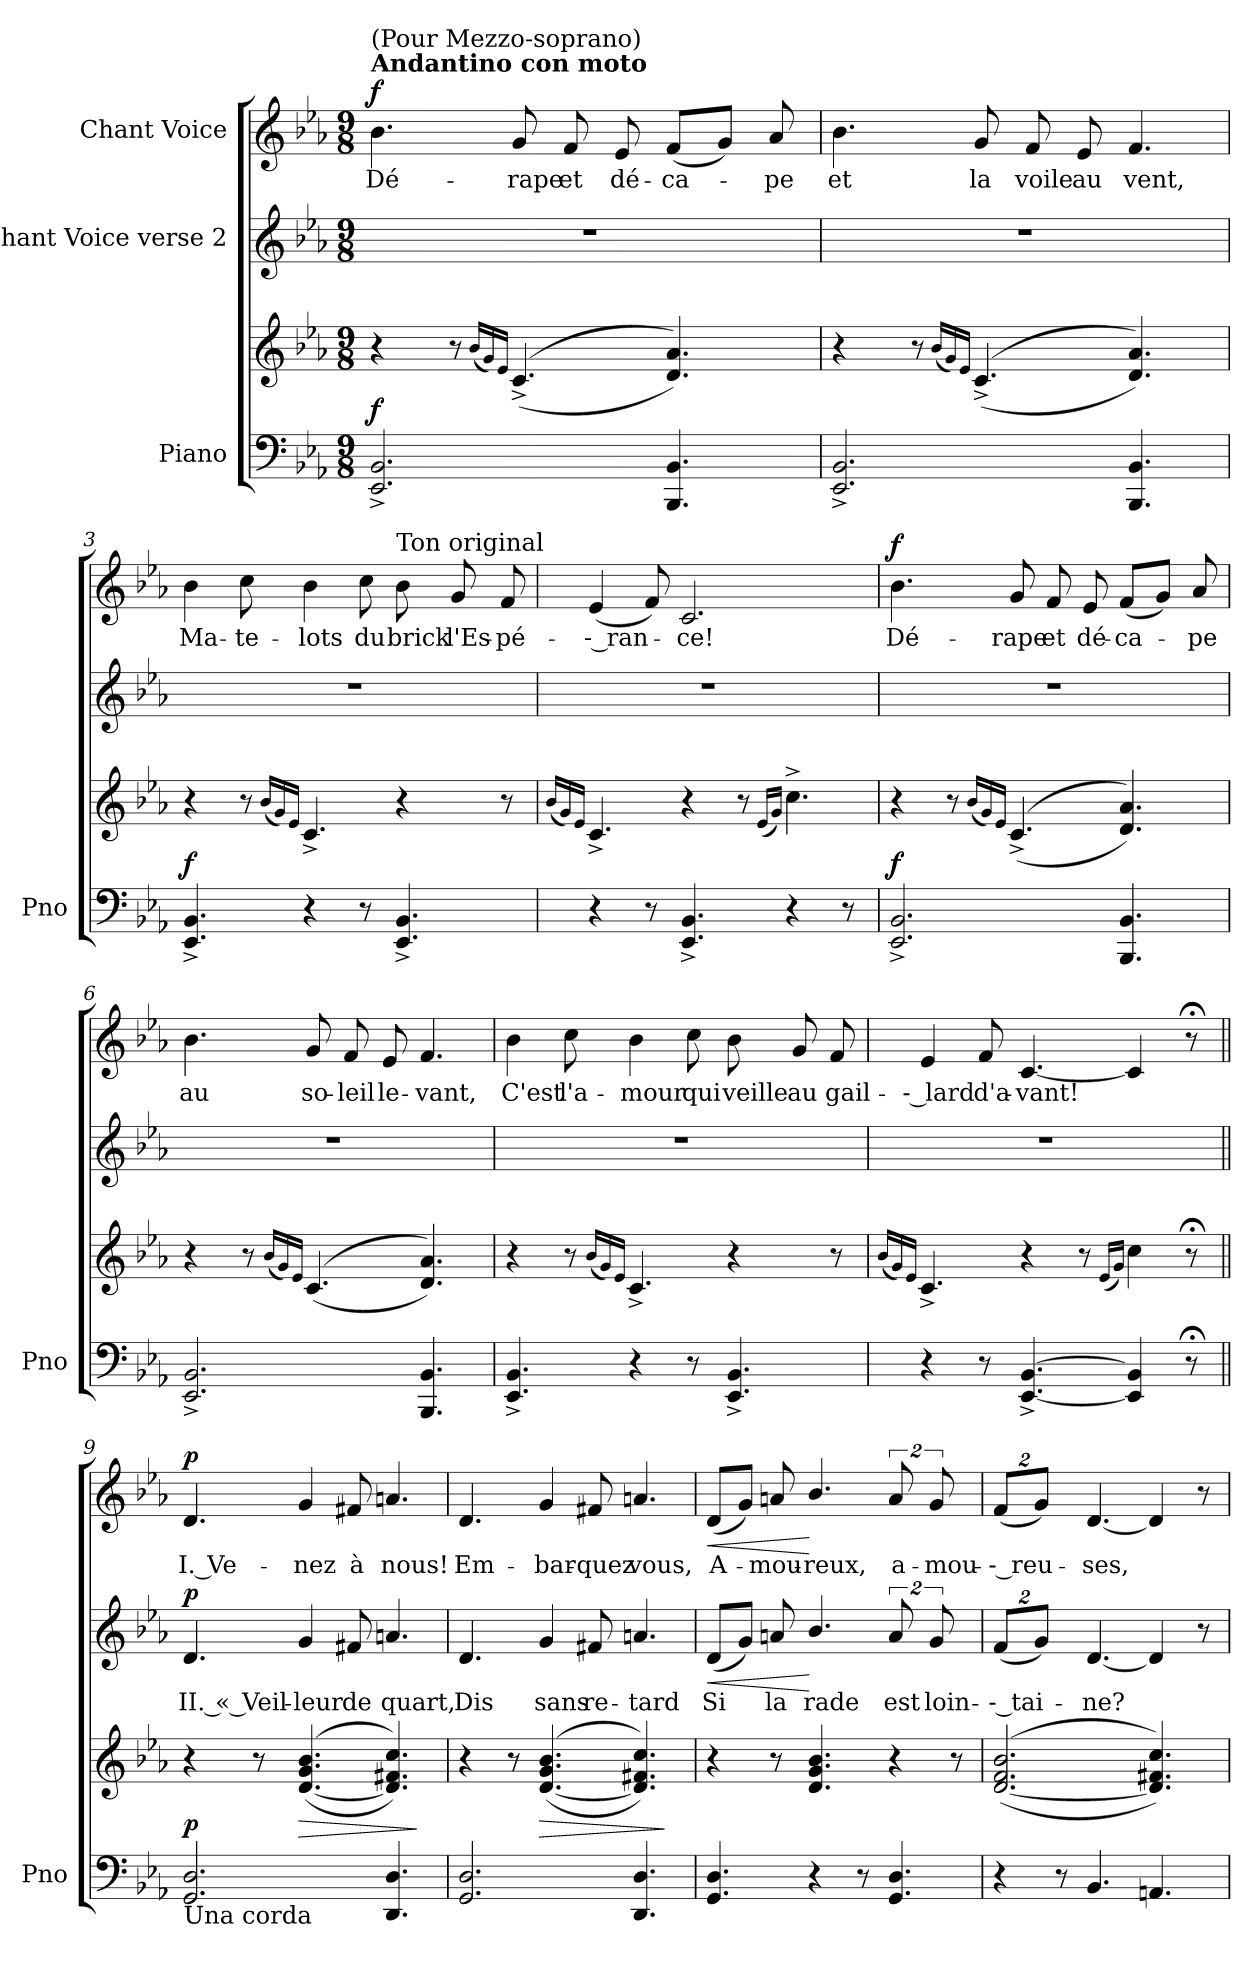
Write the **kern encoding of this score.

**kern	**kern	**dynam	**kern	**text	**dynam	**kern	**text	**dynam
*part3	*part3	*part3	*part2	*part2	*part2	*part1	*part1	*part1
*staff4	*staff3	*staff3/4	*staff2	*staff2	*staff2	*staff1	*staff1	*staff1
*I"Piano	*	*	*I"Chant Voice verse 2	*	*	*I"Chant Voice	*	*
*I'Pno	*	*	*	*	*	*	*	*
*clefF4	*clefG2	*	*clefG2	*	*	*clefG2	*	*
*k[b-e-a-]	*k[b-e-a-]	*	*k[b-e-a-]	*	*	*k[b-e-a-]	*	*
*M9/8	*M9/8	*	*M9/8	*	*	*M9/8	*	*
*MM120	*MM120	*	*MM120	*	*	*MM120	*	*
=1	=1	=1	=1	=1	=1	=1	=1	=1
!	!	!	!	!	!	!LO:TX:a:B:t=Andantino con moto	!	!
!	!	!	!	!	!	!LO:TX:a:t=(Pour Mezzo-soprano)	!	!
!	!	!LO:DY:a=2	!	!	!	!	!LO:LY:b	!LO:DY:a
2.EE-/^ 2.BB-/^	4r	f	8%9r	.	.	4.b-\	Dé-	f
.	8r	.	.	.	.	.	.	.
.	(<16qb-/LL	.	.	.	.	.	.	.
.	16qg/)	.	.	.	.	.	.	.
.	16qe-/JJ	.	.	.	.	.	.	.
!	!	!	!	!	!	!	!LO:LY:b	!
.	(<(>4.c^/	.	.	.	.	8g/	-rape	.
!	!	!	!	!	!	!	!LO:LY:b	!
.	.	.	.	.	.	8f/	et	.
!	!	!	!	!	!	!	!LO:LY:b	!
.	.	.	.	.	.	8e-/	dé-	.
!	!	!	!	!	!	!	!LO:LY:b	!
4.BBB-/ 4.BB-/	4.d/ 4.a-/))	.	.	.	.	(<8f/L	-ca-	.
.	.	.	.	.	.	8g/J)	.	.
!	!	!	!	!	!	!	!LO:LY:b	!
.	.	.	.	.	.	8a-/	-pe	.
=2	=2	=2	=2	=2	=2	=2	=2	=2
!	!	!	!	!	!	!	!LO:LY:b	!
2.EE-/^ 2.BB-/^	4r	.	8%9r	.	.	4.b-\	et	.
.	8r	.	.	.	.	.	.	.
.	(<16qb-/LL	.	.	.	.	.	.	.
.	16qg/)	.	.	.	.	.	.	.
.	16qe-/JJ	.	.	.	.	.	.	.
!	!	!	!	!	!	!	!LO:LY:b	!
.	(<(>4.c^/	.	.	.	.	8g/	la	.
!	!	!	!	!	!	!	!LO:LY:b	!
.	.	.	.	.	.	8f/	voile	.
!	!	!	!	!	!	!	!LO:LY:b	!
.	.	.	.	.	.	8e-/	au	.
!	!	!	!	!	!	!	!LO:LY:b	!
4.BBB-/ 4.BB-/	4.d/ 4.a-/))	.	.	.	.	4.f/	vent,	.
=3	=3	=3	=3	=3	=3	=3	=3	=3
!	!	!LO:DY:a=2	!	!	!	!	!LO:LY:b	!
4.EE-/^ 4.BB-/^	4r	f	8%9r	.	.	4b-\	Ma-	.
!	!	!	!	!	!	!	!LO:LY:b	!
.	8r	.	.	.	.	8cc\	-te-	.
.	(<16qb-/LL	.	.	.	.	.	.	.
.	16qg/)	.	.	.	.	.	.	.
.	16qe-/JJ	.	.	.	.	.	.	.
!	!	!	!	!	!	!	!LO:LY:b	!
4r	4.c^/	.	.	.	.	4b-\	-lots	.
!	!	!	!	!	!	!	!LO:LY:b	!
8r	.	.	.	.	.	8cc\	du	.
!	!	!	!	!	!	!LO:TX:a:t=Ton original	!	!
!	!	!	!	!	!	!	!LO:LY:b	!
4.EE-/^ 4.BB-/^	4r	.	.	.	.	8b-\	brick	.
!	!	!	!	!	!	!	!LO:LY:b	!
.	.	.	.	.	.	8g/	l'Es-	.
!	!	!	!	!	!	!	!LO:LY:b	!
.	8r	.	.	.	.	8f/	-pé-	.
!!LO:LB:g=z
=4	=4	=4	=4	=4	=4	=4	=4	=4
.	(<16qb-/LL	.	.	.	.	.	.	.
.	16qg/)	.	.	.	.	.	.	.
.	16qe-/JJ	.	.	.	.	.	.	.
!	!	!	!	!	!	!	!LO:LY:b	!
4r	4.c^/	.	8%9r	.	.	(<4e-/	-- ran-	.
8r	.	.	.	.	.	8f/)	.	.
!	!	!	!	!	!	!	!LO:LY:b	!
4.EE-/^ 4.BB-/^	4r	.	.	.	.	2.c/	-ce!	.
.	8r	.	.	.	.	.	.	.
.	(<16qe-/LL	.	.	.	.	.	.	.
.	16qg/JJ)	.	.	.	.	.	.	.
4r	4.cc^\	.	.	.	.	.	.	.
8r	.	.	.	.	.	.	.	.
=5	=5	=5	=5	=5	=5	=5	=5	=5
!	!	!LO:DY:a=2	!	!	!	!	!LO:LY:b	!LO:DY:a
2.EE-/^ 2.BB-/^	4r	f	8%9r	.	.	4.b-\	Dé-	f
.	8r	.	.	.	.	.	.	.
.	(<16qb-/LL	.	.	.	.	.	.	.
.	16qg/)	.	.	.	.	.	.	.
.	16qe-/JJ	.	.	.	.	.	.	.
!	!	!	!	!	!	!	!LO:LY:b	!
.	(<(>4.c^/	.	.	.	.	8g/	-rape	.
!	!	!	!	!	!	!	!LO:LY:b	!
.	.	.	.	.	.	8f/	et	.
!	!	!	!	!	!	!	!LO:LY:b	!
.	.	.	.	.	.	8e-/	dé-	.
!	!	!	!	!	!	!	!LO:LY:b	!
4.BBB-/ 4.BB-/	4.d/ 4.a-/))	.	.	.	.	(<8f/L	-ca-	.
.	.	.	.	.	.	8g/J)	.	.
!	!	!	!	!	!	!	!LO:LY:b	!
.	.	.	.	.	.	8a-/	-pe	.
=6	=6	=6	=6	=6	=6	=6	=6	=6
!	!	!	!	!	!	!	!LO:LY:b	!
2.EE-/^ 2.BB-/^	4r	.	8%9r	.	.	4.b-\	au	.
.	8r	.	.	.	.	.	.	.
.	(<16qb-/LL	.	.	.	.	.	.	.
.	16qg/)	.	.	.	.	.	.	.
.	16qe-/JJ	.	.	.	.	.	.	.
!	!	!	!	!	!	!	!LO:LY:b	!
.	(<(>4.c/	.	.	.	.	8g/	so-	.
!	!	!	!	!	!	!	!LO:LY:b	!
.	.	.	.	.	.	8f/	-leil	.
!	!	!	!	!	!	!	!LO:LY:b	!
.	.	.	.	.	.	8e-/	le-	.
!	!	!	!	!	!	!	!LO:LY:b	!
4.BBB-/ 4.BB-/	4.d/ 4.a-/))	.	.	.	.	4.f/	-vant,	.
=7	=7	=7	=7	=7	=7	=7	=7	=7
!	!	!	!	!	!	!	!LO:LY:b	!
4.EE-/^ 4.BB-/^	4r	.	8%9r	.	.	4b-\	C'est	.
!	!	!	!	!	!	!	!LO:LY:b	!
.	8r	.	.	.	.	8cc\	l'a-	.
.	(<16qb-/LL	.	.	.	.	.	.	.
.	16qg/)	.	.	.	.	.	.	.
.	16qe-/JJ	.	.	.	.	.	.	.
!	!	!	!	!	!	!	!LO:LY:b	!
4r	4.c^/	.	.	.	.	4b-\	-mour	.
!	!	!	!	!	!	!	!LO:LY:b	!
8r	.	.	.	.	.	8cc\	qui	.
!	!	!	!	!	!	!	!LO:LY:b	!
4.EE-/^ 4.BB-/^	4r	.	.	.	.	8b-\	veille	.
!	!	!	!	!	!	!	!LO:LY:b	!
.	.	.	.	.	.	8g/	au	.
!	!	!	!	!	!	!	!LO:LY:b	!
.	8r	.	.	.	.	8f/	gail-	.
!!LO:LB:g=z
=8	=8	=8	=8	=8	=8	=8	=8	=8
.	(<16qb-/LL	.	.	.	.	.	.	.
.	16qg/)	.	.	.	.	.	.	.
.	16qe-/JJ	.	.	.	.	.	.	.
!	!	!	!	!	!	!	!LO:LY:b	!
4r	4.c^/	.	8%9r	.	.	4e-/	-- lard	.
!	!	!	!	!	!	!	!LO:LY:b	!
8r	.	.	.	.	.	8f/	d'a-	.
!	!	!	!	!	!	!	!LO:LY:b	!
[4.EE-/^ [4.BB-/^	4r	.	.	.	.	[4.c/	-vant!	.
.	8r	.	.	.	.	.	.	.
.	(<16qe-/LL	.	.	.	.	.	.	.
.	16qg/JJ)	.	.	.	.	.	.	.
4EE-/] 4BB-/]	4cc\	.	.	.	.	4c/]	.	.
8r;<	8r;<	.	.	.	.	8r;<	.	.
=9||	=9||	=9||	=9||	=9||	=9||	=9||	=9||	=9||
!LO:TX:b:t=Una corda	!	!	!	!	!	!	!	!
!	!	!LO:DY:a=2	!	!LO:LY:b	!LO:DY:a	!	!LO:LY:b	!LO:DY:a
2.GG/ 2.D/	4r	p	4.d/	II. « Veil-	p	4.d/	I. Ve-	p
.	8r	.	.	.	.	.	.	.
!	!	!LO:HP:b	!	!LO:LY:b	!	!	!LO:LY:b	!
.	(>(>[4.d/ 4.g/ 4.b-/	>	4g/	-leur	.	4g/	-nez	.
!	!	!	!	!LO:LY:b	!	!	!LO:LY:b	!
.	.	.	8f#X/	de	.	8f#X/	à	.
!	!	!	!	!LO:LY:b	!	!	!LO:LY:b	!
4.DD/ 4.D/	4.d/] 4.f#X/ 4.cc/))	.	4.an/	quart,	.	4.an/	nous!	.
.	.	]	.	.	.	.	.	.
=10	=10	=10	=10	=10	=10	=10	=10	=10
!	!	!	!	!LO:LY:b	!	!	!LO:LY:b	!
2.GG/ 2.D/	4r	.	4.d/	Dis	.	4.d/	Em-	.
.	8r	.	.	.	.	.	.	.
!	!	!LO:HP:b	!	!LO:LY:b	!	!	!LO:LY:b	!
.	(>(>[4.d/ 4.g/ 4.b-/	>	4g/	sans	.	4g/	-bar-	.
!	!	!	!	!LO:LY:b	!	!	!LO:LY:b	!
.	.	.	8f#X/	re-	.	8f#X/	-quez	.
!	!	!	!	!LO:LY:b	!	!	!LO:LY:b	!
4.DD/ 4.D/	4.d/] 4.f#X/ 4.cc/))	.	4.an/	-tard	.	4.an/	-vous,	.
.	.	]	.	.	.	.	.	.
=11	=11	=11	=11	=11	=11	=11	=11	=11
!	!	!	!	!LO:LY:b	!LO:HP:b	!	!LO:LY:b	!LO:HP:b
4.GG/ 4.D/	4r	.	(<8d/L	Si	<	(<8d/L	A-	<
.	.	.	8g/J)	.	.	8g/J)	.	.
!	!	!	!	!LO:LY:b	!	!	!LO:LY:b	!
.	8r	.	8an/	la	.	8an/	-mou-	.
!	!	!	!	!LO:LY:b	!	!	!LO:LY:b	!
4r	4.d/ 4.g/ 4.b-/	.	4.b-/	rade	[	4.b-/	-reux,	[
8r	.	.	.	.	.	.	.	.
!	!	!	!	!LO:LY:b	!	!	!LO:LY:b	!
4.GG/ 4.D/	4r	.	16%3a/	est	.	16%3a/	a-	.
!	!	!	!	!LO:LY:b	!	!	!LO:LY:b	!
.	.	.	16%3g/	loin-	.	16%3g/	-mou-	.
.	8r	.	.	.	.	.	.	.
!!LO:PB:g=z
=12	=12	=12	=12	=12	=12	=12	=12	=12
*	*	*	*Xbrackettup	*	*	*	*	*
!	!	!	!	!LO:LY:b	!	!	!	!
*	*	*	*	*	*	*Xbrackettup	*	*
!	!	!	!	!	!	!	!LO:LY:b	!
4r	(>(>[2.d/ 2.f/ 2.b-/	.	(<16%3f/L	-- tai-	.	(<16%3f/L	-- reu-	.
.	.	.	16%3g/J)	.	.	16%3g/J)	.	.
8r	.	.	.	.	.	.	.	.
!	!	!	!	!LO:LY:b	!	!	!LO:LY:b	!
4.BB-/	.	.	[4.d/	-ne?	.	[4.d/	-ses,	.
4.AAn/	4.d/] 4.f#X/ 4.cc/))	.	4d/]	.	.	4d/]	.	.
.	.	.	8r	.	.	8r	.	.
=	=	=	=	=	=	=	=	=
*-	*-	*-	*-	*-	*-	*-	*-	*-
